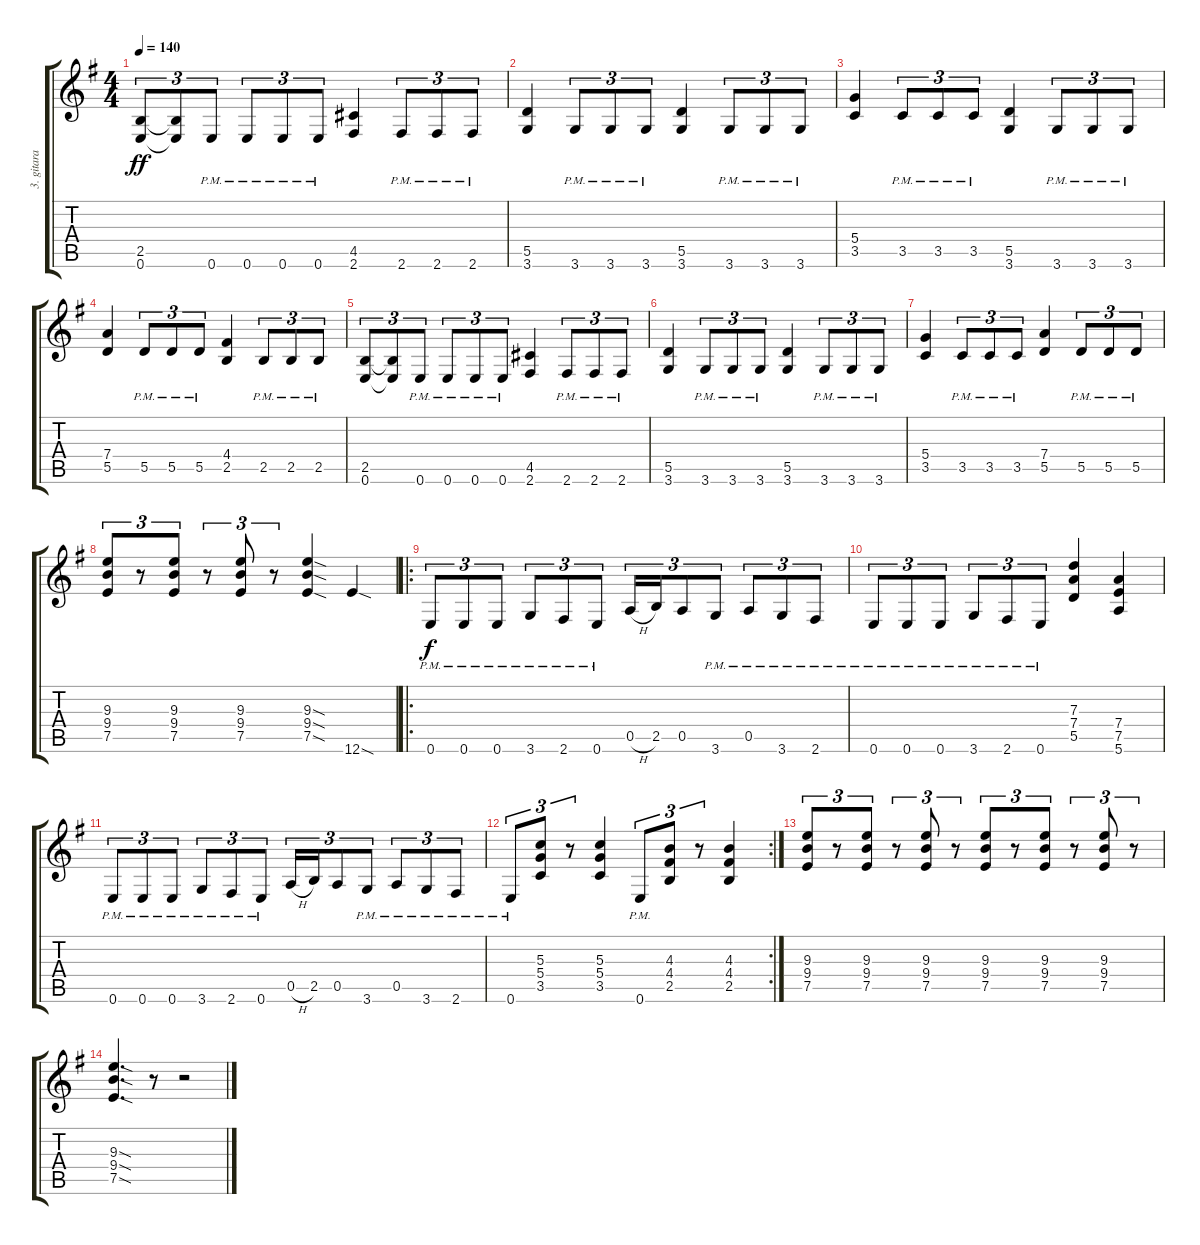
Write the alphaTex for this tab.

\track ("3. gitara" "3. gitara") {instrument distortionguitar}
\staff {score tabs}
\tuning (E4 B3 G3 D3 A2 E2) {hide}
\ts (4 4)
\tempo 140
\clef g2
\ks g
(2.5 0.6).8{tu (3 2) dy ff} (2.5{t} 0.6{t}).8{tu (3 2)} 0.6{pm}.8{tu (3 2)} 0.6{pm}.8{tu (3 2)} 0.6{pm}.8{tu (3 2)} 0.6{pm}.8{tu (3 2)} (4.5 2.6).4 2.6{pm}.8{tu (3 2)} 2.6{pm}.8{tu (3 2)} 2.6{pm}.8{tu (3 2)} |
(5.5 3.6).4 3.6{pm}.8{tu (3 2)} 3.6{pm}.8{tu (3 2)} 3.6{pm}.8{tu (3 2)} (5.5 3.6).4 3.6{pm}.8{tu (3 2)} 3.6{pm}.8{tu (3 2)} 3.6{pm}.8{tu (3 2)} |
(5.4 3.5).4 3.5{pm}.8{tu (3 2)} 3.5{pm}.8{tu (3 2)} 3.5{pm}.8{tu (3 2)} (5.5 3.6).4 3.6{pm}.8{tu (3 2)} 3.6{pm}.8{tu (3 2)} 3.6{pm}.8{tu (3 2)} |
(7.4 5.5).4 5.5{pm}.8{tu (3 2)} 5.5{pm}.8{tu (3 2)} 5.5{pm}.8{tu (3 2)} (4.4 2.5).4 2.5{pm}.8{tu (3 2)} 2.5{pm}.8{tu (3 2)} 2.5{pm}.8{tu (3 2)} |
(2.5 0.6).8{tu (3 2)} (2.5{t} 0.6{t}).8{tu (3 2)} 0.6{pm}.8{tu (3 2)} 0.6{pm}.8{tu (3 2)} 0.6{pm}.8{tu (3 2)} 0.6{pm}.8{tu (3 2)} (4.5 2.6).4 2.6{pm}.8{tu (3 2)} 2.6{pm}.8{tu (3 2)} 2.6{pm}.8{tu (3 2)} |
(5.5 3.6).4 3.6{pm}.8{tu (3 2)} 3.6{pm}.8{tu (3 2)} 3.6{pm}.8{tu (3 2)} (5.5 3.6).4 3.6{pm}.8{tu (3 2)} 3.6{pm}.8{tu (3 2)} 3.6{pm}.8{tu (3 2)} |
(5.4 3.5).4 3.5{pm}.8{tu (3 2)} 3.5{pm}.8{tu (3 2)} 3.5{pm}.8{tu (3 2)} (7.4 5.5).4 5.5{pm}.8{tu (3 2)} 5.5{pm}.8{tu (3 2)} 5.5{pm}.8{tu (3 2)} |
(9.3 9.4 7.5).8{tu (3 2)} r.8{tu (3 2)} (9.3 9.4 7.5).8{tu (3 2)} r.8{tu (3 2)} (9.3 9.4 7.5).8{tu (3 2)} r.8{tu (3 2)} (9.3{sod} 9.4{sod} 7.5{sod}).4 12.6{sod}.4 |
\ro
0.6{pm}.8{tu (3 2) dy f} 0.6{pm}.8{tu (3 2)} 0.6{pm}.8{tu (3 2)} 3.6{pm}.8{tu (3 2)} 2.6{pm}.8{tu (3 2)} 0.6{pm}.8{tu (3 2)} 0.5{h}.16{tu (3 2)} 2.5.16{tu (3 2)} 0.5.8{tu (3 2)} 3.6{pm}.8{tu (3 2)} 0.5{pm}.8{tu (3 2)} 3.6{pm}.8{tu (3 2)} 2.6{pm}.8{tu (3 2)} |
0.6{pm}.8{tu (3 2)} 0.6{pm}.8{tu (3 2)} 0.6{pm}.8{tu (3 2)} 3.6{pm}.8{tu (3 2)} 2.6{pm}.8{tu (3 2)} 0.6{pm}.8{tu (3 2)} (7.3 7.4 5.5).4 (7.4 7.5 5.6).4 |
0.6{pm}.8{tu (3 2)} 0.6{pm}.8{tu (3 2)} 0.6{pm}.8{tu (3 2)} 3.6{pm}.8{tu (3 2)} 2.6{pm}.8{tu (3 2)} 0.6{pm}.8{tu (3 2)} 0.5{h}.16{tu (3 2)} 2.5.16{tu (3 2)} 0.5.8{tu (3 2)} 3.6{pm}.8{tu (3 2)} 0.5{pm}.8{tu (3 2)} 3.6{pm}.8{tu (3 2)} 2.6{pm}.8{tu (3 2)} |
\rc 2
0.6{pm}.8{tu (3 2)} (5.3 5.4 3.5).8{tu (3 2)} r.8{tu (3 2)} (5.3 5.4 3.5).4 0.6{pm}.8{tu (3 2)} (4.3 4.4 2.5).8{tu (3 2)} r.8{tu (3 2)} (4.3 4.4 2.5).4 |
(9.3 9.4 7.5).8{tu (3 2)} r.8{tu (3 2)} (9.3 9.4 7.5).8{tu (3 2)} r.8{tu (3 2)} (9.3 9.4 7.5).8{tu (3 2)} r.8{tu (3 2)} (9.3 9.4 7.5).8{tu (3 2)} r.8{tu (3 2)} (9.3 9.4 7.5).8{tu (3 2)} r.8{tu (3 2)} (9.3 9.4 7.5).8{tu (3 2)} r.8{tu (3 2)} |
(9.3{sod} 9.4{sod} 7.5{sod}).4{d} r.8 r.2
